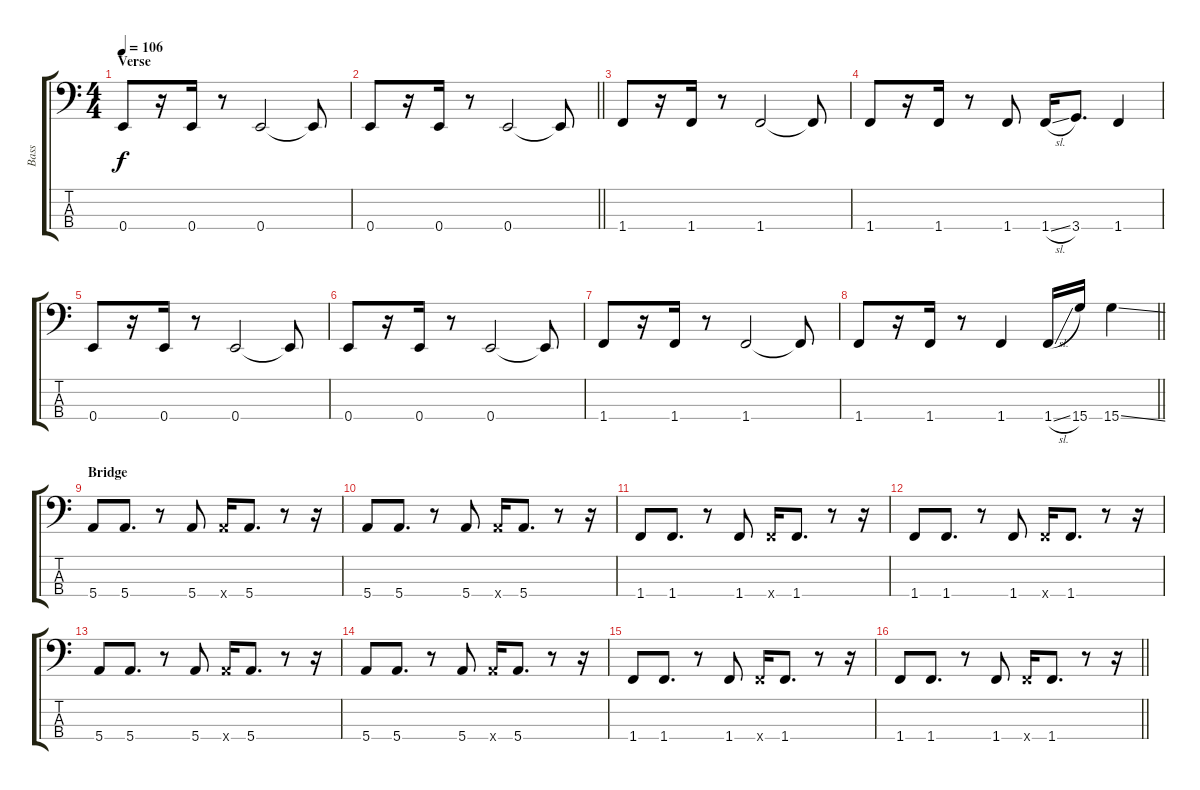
\track ("Bass" "Bass") {instrument electricbassfinger}
\staff {score tabs}
\tuning (G2 D2 A1 E1) {hide}
\ts (4 4)
\section ("" "Verse")
\tempo 106
\clef f4
\ks c
0.4.8{dy f} r.16 0.4.16 r.8 0.4.2 0.4{t}.8 |
\barLineRight lightlight
0.4.8 r.16 0.4.16 r.8 0.4.2 0.4{t}.8 |
1.4.8 r.16 1.4.16 r.8 1.4.2 1.4{t}.8 |
1.4.8 r.16 1.4.16 r.8 1.4.8 1.4{sl}.16 3.4.8{d} 1.4.4 |
0.4.8 r.16 0.4.16 r.8 0.4.2 0.4{t}.8 |
0.4.8 r.16 0.4.16 r.8 0.4.2 0.4{t}.8 |
1.4.8 r.16 1.4.16 r.8 1.4.2 1.4{t}.8 |
\barLineRight lightlight
1.4.8 r.16 1.4.16 r.8 1.4.4 1.4{sl}.16 15.4.16 15.4{ss}.4 |
\section ("" "Bridge")
5.4.8 5.4.8{d} r.8 5.4.8 5.4{x}.16 5.4.8{d} r.8 r.16 |
5.4.8 5.4.8{d} r.8 5.4.8 5.4{x}.16 5.4.8{d} r.8 r.16 |
1.4.8 1.4.8{d} r.8 1.4.8 1.4{x}.16 1.4.8{d} r.8 r.16 |
1.4.8 1.4.8{d} r.8 1.4.8 1.4{x}.16 1.4.8{d} r.8 r.16 |
5.4.8 5.4.8{d} r.8 5.4.8 5.4{x}.16 5.4.8{d} r.8 r.16 |
5.4.8 5.4.8{d} r.8 5.4.8 5.4{x}.16 5.4.8{d} r.8 r.16 |
1.4.8 1.4.8{d} r.8 1.4.8 1.4{x}.16 1.4.8{d} r.8 r.16 |
\barLineRight lightlight
1.4.8 1.4.8{d} r.8 1.4.8 1.4{x}.16 1.4.8{d} r.8 r.16
